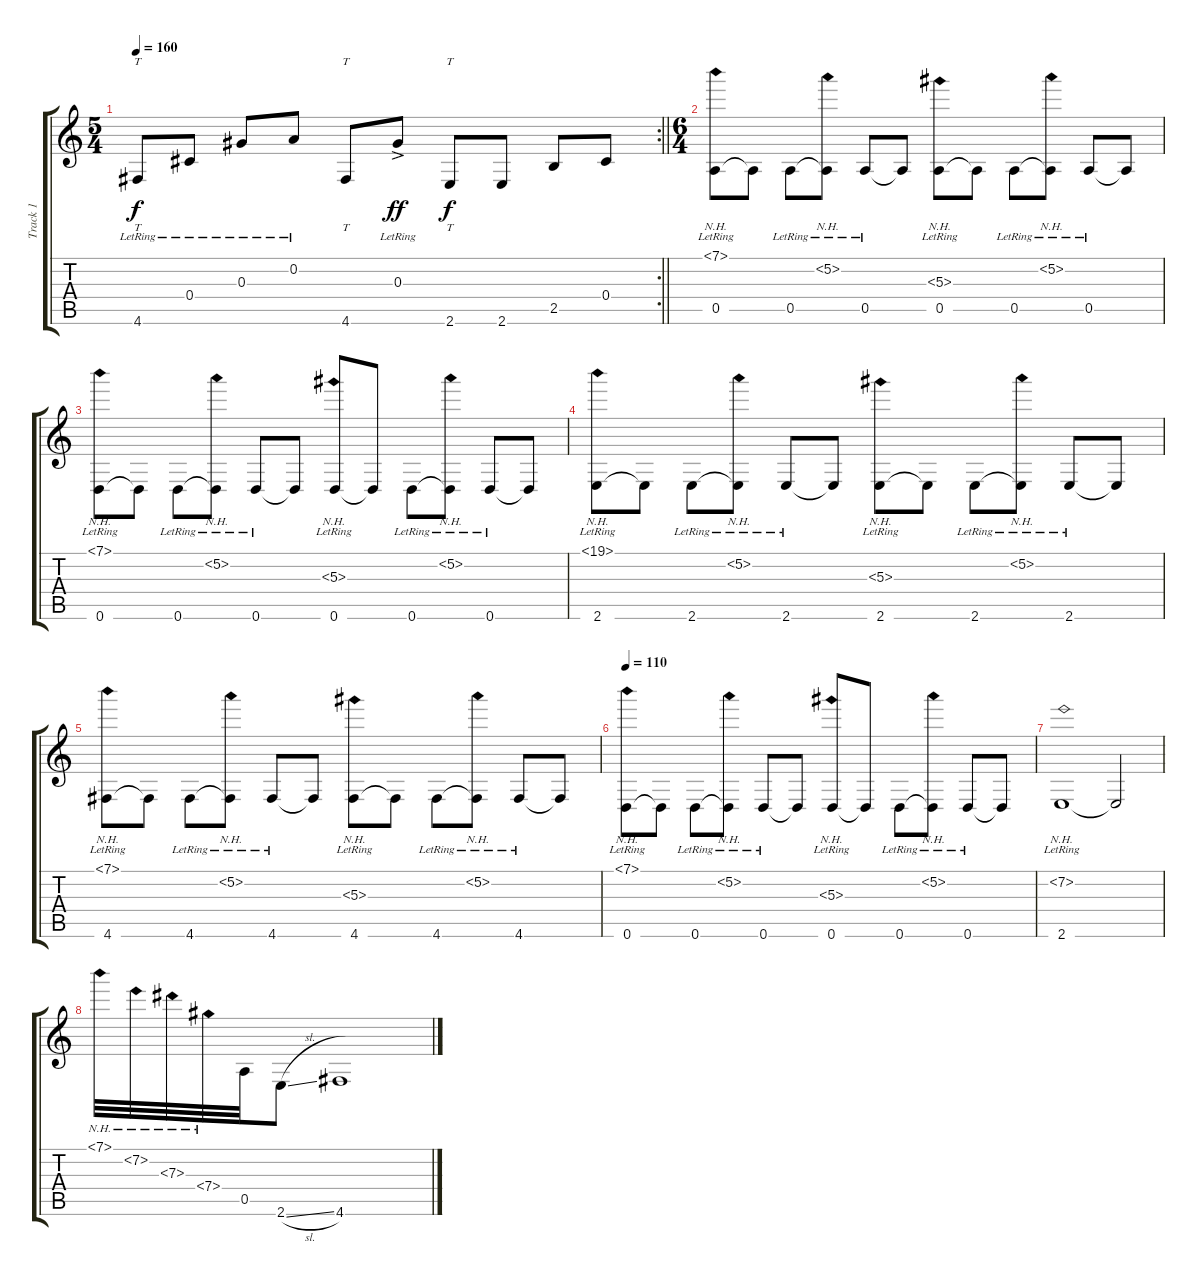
\track ("Track 1" "Track 1") {instrument acousticguitarsteel}
\staff {score tabs}
\tuning (E4 A3 Ab3 Db3 A2 D2) {hide}
\rc 2
\ts (5 4)
\tempo 160
\clef g2
\barLineRight lightlight
\ks c
4.6{lr}.8{tt dy f} 0.4{lr}.8 0.3{lr}.8 0.2{lr}.8 4.6.8{tt} 0.3{ac lr}.8{dy ff} 2.6.8{tt dy f} 2.6.8 2.5.8 0.4.8 |
\ts (6 4)
(7.1{nh lr} 0.5{lr}).8 0.5{t}.8 0.5{lr}.8 (5.2{nh lr} 0.5{t}).8 0.5{lr}.8 0.5{t}.8 (5.3{nh lr} 0.5{lr}).8 0.5{t}.8 0.5{lr}.8 (5.2{nh lr} 0.5{t}).8 0.5{lr}.8 0.5{t}.8 |
(7.1{nh lr} 0.6{lr}).8 0.6{t}.8 0.6{lr}.8 (5.2{nh lr} 0.6{t}).8 0.6{lr}.8 0.6{t}.8 (5.3{nh lr} 0.6{lr}).8 0.6{t}.8 0.6{lr}.8 (5.2{nh lr} 0.6{t}).8 0.6{lr}.8 0.6{t}.8 |
(19.1{nh lr} 2.6{lr}).8 2.6{t}.8 2.6{lr}.8 (5.2{nh lr} 2.6{t}).8 2.6{lr}.8 2.6{t}.8 (5.3{nh lr} 2.6{lr}).8 2.6{t}.8 2.6{lr}.8 (5.2{nh lr} 2.6{t}).8 2.6{lr}.8 2.6{t}.8 |
(7.1{nh lr} 4.6{lr}).8 4.6{t}.8 4.6{lr}.8 (5.2{nh lr} 4.6{t}).8 4.6{lr}.8 4.6{t}.8 (5.3{nh lr} 4.6{lr}).8 4.6{t}.8 4.6{lr}.8 (5.2{nh lr} 4.6{t}).8 4.6{lr}.8 4.6{t}.8 |
\tempo 110
(7.1{nh lr} 0.6{lr}).8 0.6{t}.8 0.6{lr}.8 (5.2{nh lr} 0.6{t}).8 0.6{lr}.8 0.6{t}.8 (5.3{nh lr} 0.6{lr}).8 0.6{t}.8 0.6{lr}.8 (5.2{nh lr} 0.6{t}).8 0.6{lr}.8 0.6{t}.8 |
(7.2{nh lr} 2.6{lr}).1 2.6{t}.2 |
7.1{nh}.32 7.2{nh}.32 7.3{nh}.32 7.4{nh}.32 0.5.32 2.6{sl}.8 4.6.1
